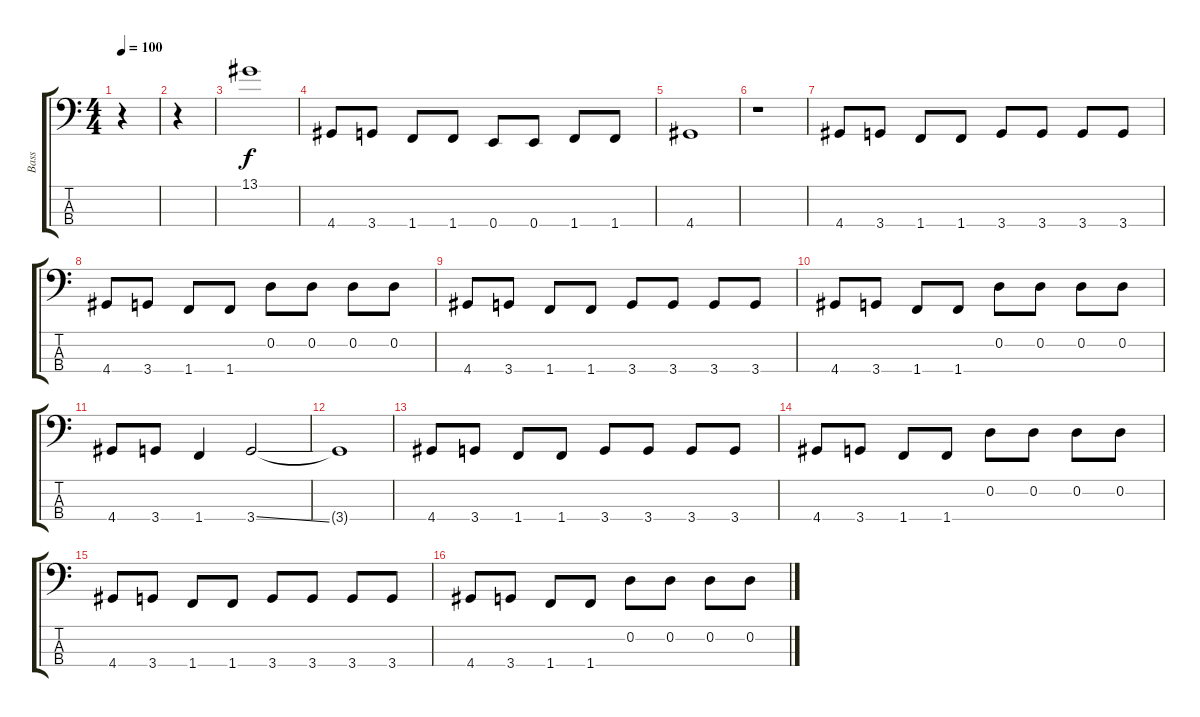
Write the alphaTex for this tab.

\track ("Bass" "Bass") {instrument electricbasspick}
\staff {score tabs}
\tuning (G2 D2 A1 E1) {hide}
\ts (4 4)
\tempo 100
\clef f4
\ks c
r.4{dy f} |
r.4 |
13.1.1 |
4.4.8 3.4.8 1.4.8 1.4.8 0.4.8 0.4.8 1.4.8 1.4.8 |
4.4.1 |
r.1 |
4.4.8 3.4.8 1.4.8 1.4.8 3.4.8 3.4.8 3.4.8 3.4.8 |
4.4.8 3.4.8 1.4.8 1.4.8 0.2.8 0.2.8 0.2.8 0.2.8 |
4.4.8 3.4.8 1.4.8 1.4.8 3.4.8 3.4.8 3.4.8 3.4.8 |
4.4.8 3.4.8 1.4.8 1.4.8 0.2.8 0.2.8 0.2.8 0.2.8 |
4.4.8 3.4.8 1.4.4 3.4{ss}.2 |
3.4{t}.1 |
4.4.8 3.4.8 1.4.8 1.4.8 3.4.8 3.4.8 3.4.8 3.4.8 |
4.4.8 3.4.8 1.4.8 1.4.8 0.2.8 0.2.8 0.2.8 0.2.8 |
4.4.8 3.4.8 1.4.8 1.4.8 3.4.8 3.4.8 3.4.8 3.4.8 |
4.4.8 3.4.8 1.4.8 1.4.8 0.2.8 0.2.8 0.2.8 0.2.8
